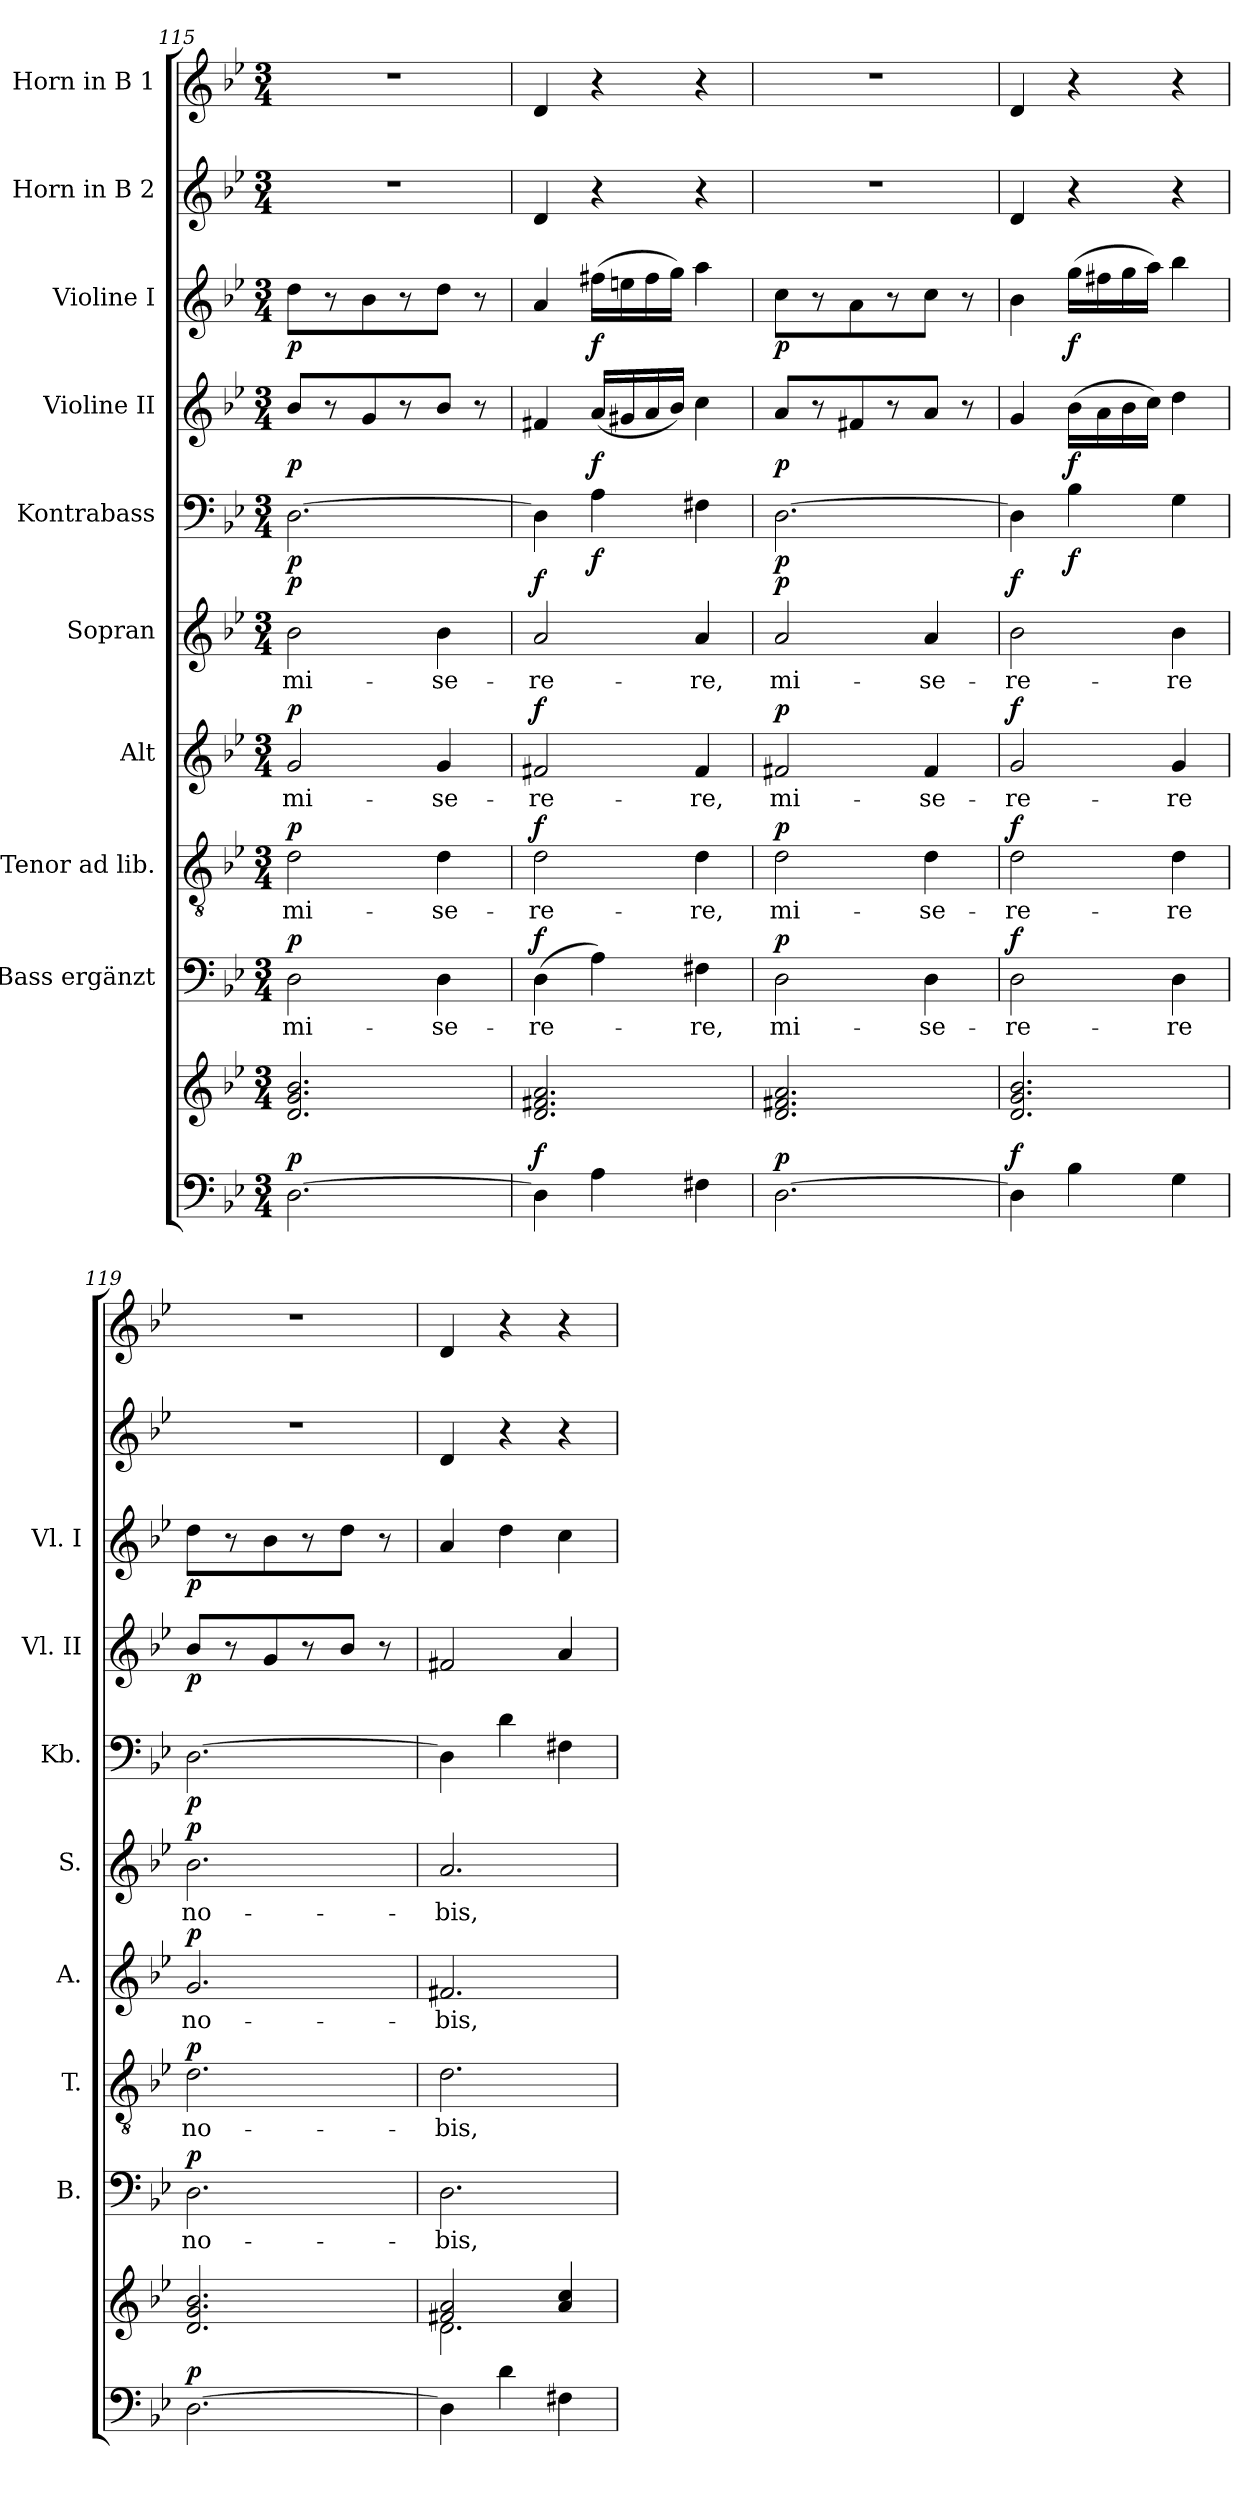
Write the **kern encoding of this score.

**kern	**kern	**dynam	**kern	**text	**dynam	**kern	**text	**dynam	**kern	**text	**dynam	**kern	**text	**dynam	**kern	**dynam	**kern	**dynam	**kern	**dynam	**kern	**kern
*part10	*part10	*part10	*part9	*part9	*part9	*part8	*part8	*part8	*part7	*part7	*part7	*part6	*part6	*part6	*part5	*part5	*part4	*part4	*part3	*part3	*part2	*part1
*staff11	*staff10	*staff10/11	*staff9	*staff9	*staff9	*staff8	*staff8	*staff8	*staff7	*staff7	*staff7	*staff6	*staff6	*staff6	*staff5	*staff5	*staff4	*staff4	*staff3	*staff3	*staff2	*staff1
*	*	*	*I"Bass ergänzt	*	*	*I"Tenor ad lib.	*	*	*I"Alt	*	*	*I"Sopran	*	*	*I"Kontrabass	*	*I"Violine II	*	*I"Violine I	*	*I"Horn in B 2	*I"Horn in B 1
*	*	*	*I'B.	*	*	*I'T.	*	*	*I'A.	*	*	*I'S.	*	*	*I'Kb.	*	*I'Vl. II	*	*I'Vl. I	*	*	*
*clefF4	*clefG2	*	*clefF4	*	*	*clefGv2	*	*	*clefG2	*	*	*clefG2	*	*	*clefF4	*	*clefG2	*	*clefG2	*	*clefG2	*clefG2
*	*	*	*	*	*	*	*	*	*	*	*	*	*	*	*ITrd7c12	*	*	*	*	*	*ITrd8c14	*ITrd8c14
*k[b-e-]	*k[b-e-]	*	*k[b-e-]	*	*	*k[b-e-]	*	*	*k[b-e-]	*	*	*k[b-e-]	*	*	*k[b-e-]	*	*k[b-e-]	*	*k[b-e-]	*	*k[b-e-]	*k[b-e-]
*B-:	*B-:	*	*B-:	*	*	*B-:	*	*	*B-:	*	*	*B-:	*	*	*B-:	*	*B-:	*	*B-:	*	*B-:	*B-:
*M3/4	*M3/4	*	*M3/4	*	*	*M3/4	*	*	*M3/4	*	*	*M3/4	*	*	*M3/4	*	*M3/4	*	*M3/4	*	*M3/4	*M3/4
=115	=115	=115	=115	=115	=115	=115	=115	=115	=115	=115	=115	=115	=115	=115	=115	=115	=115	=115	=115	=115	=115	=115
!	!	!LO:DY:a=2	!	!LO:LY:b	!LO:DY:a	!	!LO:LY:b	!LO:DY:a	!	!LO:LY:b	!LO:DY:a	!	!LO:LY:b	!LO:DY:a	!	!LO:DY:b	!	!LO:DY:b	!	!LO:DY:b	!	!
[2.D\	2.d/ 2.g/ 2.b-/	p	2D\	mi-	p	2d\	mi-	p	2g/	mi-	p	2b-\	mi-	p	[2.DD\	p	8b-/L	p	8dd\L	p	2.r	2.r
.	.	.	.	.	.	.	.	.	.	.	.	.	.	.	.	.	8r	.	8r	.	.	.
.	.	.	.	.	.	.	.	.	.	.	.	.	.	.	.	.	8g/	.	8b-\	.	.	.
.	.	.	.	.	.	.	.	.	.	.	.	.	.	.	.	.	8r	.	8r	.	.	.
!	!	!	!	!LO:LY:b	!	!	!LO:LY:b	!	!	!LO:LY:b	!	!	!LO:LY:b	!	!	!	!	!	!	!	!	!
.	.	.	4D\	-se-	.	4d\	-se-	.	4g/	-se-	.	4b-\	-se-	.	.	.	8b-/J	.	8dd\J	.	.	.
.	.	.	.	.	.	.	.	.	.	.	.	.	.	.	.	.	8r	.	8r	.	.	.
!!LO:PB:g=z
=116	=116	=116	=116	=116	=116	=116	=116	=116	=116	=116	=116	=116	=116	=116	=116	=116	=116	=116	=116	=116	=116	=116
!	!	!LO:DY:a=2	!	!LO:LY:b	!LO:DY:a	!	!LO:LY:b	!LO:DY:a	!	!LO:LY:b	!LO:DY:a	!	!LO:LY:b	!LO:DY:a	!	!	!	!	!	!	!	!
4D\]	2.d/ 2.f#X/ 2.a/	f	(>4D\	-re-	f	2d\	-re-	f	2f#X/	-re-	f	2a/	-re-	f	4DD\]	.	4f#X/	.	4a/	.	4D/	4D/
!	!	!	!	!	!	!	!	!	!	!	!	!	!	!	!	!LO:DY:b	!	!LO:DY:b	!	!LO:DY:b	!	!
4A\	.	.	4A\)	.	.	.	.	.	.	.	.	.	.	.	4AA\	f	(<16a/LL	f	(>16ff#X\LL	f	4r	4r
.	.	.	.	.	.	.	.	.	.	.	.	.	.	.	.	.	16g#X/	.	16een\	.	.	.
.	.	.	.	.	.	.	.	.	.	.	.	.	.	.	.	.	16a/	.	16ff#\	.	.	.
.	.	.	.	.	.	.	.	.	.	.	.	.	.	.	.	.	16b-/JJ)	.	16gg\JJ)	.	.	.
!	!	!	!	!LO:LY:b	!	!	!LO:LY:b	!	!	!LO:LY:b	!	!	!LO:LY:b	!	!	!	!	!	!	!	!	!
4F#X\	.	.	4F#X\	-re,	.	4d\	-re,	.	4f#/	-re,	.	4a/	-re,	.	4FF#X\	.	4cc\	.	4aa\	.	4r	4r
=117	=117	=117	=117	=117	=117	=117	=117	=117	=117	=117	=117	=117	=117	=117	=117	=117	=117	=117	=117	=117	=117	=117
!	!	!LO:DY:a=2	!	!LO:LY:b	!LO:DY:a	!	!LO:LY:b	!LO:DY:a	!	!LO:LY:b	!LO:DY:a	!	!LO:LY:b	!LO:DY:a	!	!LO:DY:b	!	!LO:DY:b	!	!LO:DY:b	!	!
[2.D\	2.d/ 2.f#X/ 2.a/	p	2D\	mi-	p	2d\	mi-	p	2f#X/	mi-	p	2a/	mi-	p	[2.DD\	p	8a/L	p	8cc\L	p	2.r	2.r
.	.	.	.	.	.	.	.	.	.	.	.	.	.	.	.	.	8r	.	8r	.	.	.
.	.	.	.	.	.	.	.	.	.	.	.	.	.	.	.	.	8f#X/	.	8a\	.	.	.
.	.	.	.	.	.	.	.	.	.	.	.	.	.	.	.	.	8r	.	8r	.	.	.
!	!	!	!	!LO:LY:b	!	!	!LO:LY:b	!	!	!LO:LY:b	!	!	!LO:LY:b	!	!	!	!	!	!	!	!	!
.	.	.	4D\	-se-	.	4d\	-se-	.	4f#/	-se-	.	4a/	-se-	.	.	.	8a/J	.	8cc\J	.	.	.
.	.	.	.	.	.	.	.	.	.	.	.	.	.	.	.	.	8r	.	8r	.	.	.
=118	=118	=118	=118	=118	=118	=118	=118	=118	=118	=118	=118	=118	=118	=118	=118	=118	=118	=118	=118	=118	=118	=118
!	!	!LO:DY:a=2	!	!LO:LY:b	!LO:DY:a	!	!LO:LY:b	!LO:DY:a	!	!LO:LY:b	!LO:DY:a	!	!LO:LY:b	!LO:DY:a	!	!	!	!	!	!	!	!
4D\]	2.d/ 2.g/ 2.b-/	f	2D\	-re-	f	2d\	-re-	f	2g/	-re-	f	2b-\	-re-	f	4DD\]	.	4g/	.	4b-\	.	4D/	4D/
!	!	!	!	!	!	!	!	!	!	!	!	!	!	!	!	!LO:DY:b	!	!LO:DY:b	!	!LO:DY:b	!	!
4B-\	.	.	.	.	.	.	.	.	.	.	.	.	.	.	4BB-\	f	(>16b-\LL	f	(>16gg\LL	f	4r	4r
.	.	.	.	.	.	.	.	.	.	.	.	.	.	.	.	.	16a\	.	16ff#X\	.	.	.
.	.	.	.	.	.	.	.	.	.	.	.	.	.	.	.	.	16b-\	.	16gg\	.	.	.
.	.	.	.	.	.	.	.	.	.	.	.	.	.	.	.	.	16cc\JJ)	.	16aa\JJ)	.	.	.
!	!	!	!	!LO:LY:b	!	!	!LO:LY:b	!	!	!LO:LY:b	!	!	!LO:LY:b	!	!	!	!	!	!	!	!	!
4G\	.	.	4D\	-re	.	4d\	-re	.	4g/	-re	.	4b-\	-re	.	4GG\	.	4dd\	.	4bb-\	.	4r	4r
=119	=119	=119	=119	=119	=119	=119	=119	=119	=119	=119	=119	=119	=119	=119	=119	=119	=119	=119	=119	=119	=119	=119
!	!	!LO:DY:a=2	!	!LO:LY:b	!LO:DY:a	!	!LO:LY:b	!LO:DY:a	!	!LO:LY:b	!LO:DY:a	!	!LO:LY:b	!LO:DY:a	!	!LO:DY:b	!	!LO:DY:b	!	!LO:DY:b	!	!
[2.D\	2.d/ 2.g/ 2.b-/	p	2.D\	no-	p	2.d\	no-	p	2.g/	no-	p	2.b-\	no-	p	[2.DD\	p	8b-/L	p	8dd\L	p	2.r	2.r
.	.	.	.	.	.	.	.	.	.	.	.	.	.	.	.	.	8r	.	8r	.	.	.
.	.	.	.	.	.	.	.	.	.	.	.	.	.	.	.	.	8g/	.	8b-\	.	.	.
.	.	.	.	.	.	.	.	.	.	.	.	.	.	.	.	.	8r	.	8r	.	.	.
.	.	.	.	.	.	.	.	.	.	.	.	.	.	.	.	.	8b-/J	.	8dd\J	.	.	.
.	.	.	.	.	.	.	.	.	.	.	.	.	.	.	.	.	8r	.	8r	.	.	.
=120	=120	=120	=120	=120	=120	=120	=120	=120	=120	=120	=120	=120	=120	=120	=120	=120	=120	=120	=120	=120	=120	=120
*	*^	*	*	*	*	*	*	*	*	*	*	*	*	*	*	*	*	*	*	*	*	*
!	!	!	!	!	!LO:LY:b	!	!	!LO:LY:b	!	!	!LO:LY:b	!	!	!LO:LY:b	!	!	!	!	!	!	!	!	!
4D\]	2f#X/ 2a/	2.d\	.	2.D\	-bis,	.	2.d\	-bis,	.	2.f#X/	-bis,	.	2.a/	-bis,	.	4DD\]	.	2f#X/	.	4a/	.	4D/	4D/
4d\	.	.	.	.	.	.	.	.	.	.	.	.	.	.	.	4D\	.	.	.	4dd\	.	4r	4r
4F#X\	4a/ 4cc/	.	.	.	.	.	.	.	.	.	.	.	.	.	.	4FF#X\	.	4a/	.	4cc\	.	4r	4r
*	*v	*v	*	*	*	*	*	*	*	*	*	*	*	*	*	*	*	*	*	*	*	*	*
=	=	=	=	=	=	=	=	=	=	=	=	=	=	=	=	=	=	=	=	=	=	=
*-	*-	*-	*-	*-	*-	*-	*-	*-	*-	*-	*-	*-	*-	*-	*-	*-	*-	*-	*-	*-	*-	*-
